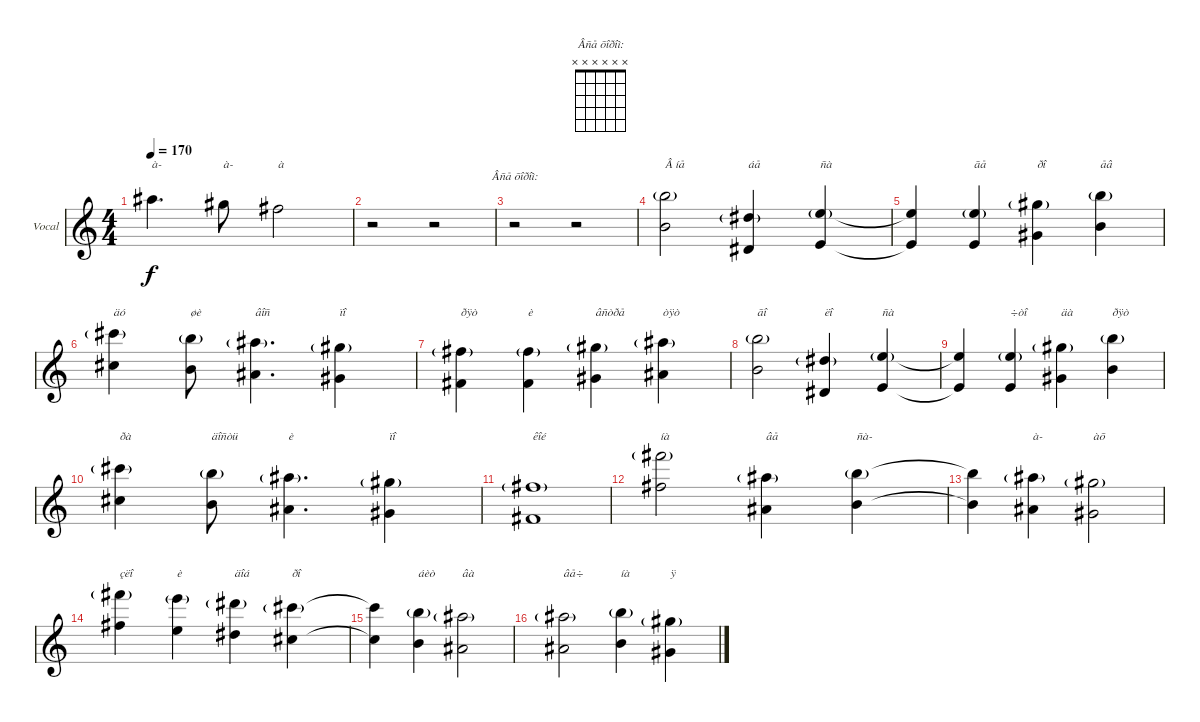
\bracketExtendMode groupsimilarinstruments
\firstSystemTrackNameOrientation horizontal
\otherSystemsTrackNameOrientation horizontal
\track ("Вокал" "Vocal") {instrument altosax}
\staff {score}
\tuning (Eb4 Bb3 Gb3 Db3 Ab2 Eb2)
\displaytranspose 12
\chord ("Âñå õîðîì:" x x x x x x)
\ts (4 4)
\tempo 170
\clef g2
\ks c
7.1.4{d txt "à-" dy f} 5.1.8{txt "à-"} 3.1.2{txt "à"} |
r.2 r.2 |
r.2{ch "Âñå õîðîì:"} r.2 |
(8.1{g} 5.3).2{txt "Â íå"} (5.2{g} 2.4).4{txt "áå"} (6.2{g} 3.4).4{txt "ñà"} |
(6.2{t} 3.4{t}).4 (6.2{g} 3.4).4{txt "ãå"} (5.1{g} 2.3).4{txt "ðî"} (8.1{g} 5.3).4{txt "åâ"} |
(10.1{g} 7.3).4{txt "äó"} (8.1{g} 5.3).8{txt "øè"} (7.1{g} 4.3).4{d txt "âîñ"} (10.2{g} 7.4).4{txt "ïî"} |
(8.2{g} 5.4).4{txt "ðÿò"} (8.2{g} 5.4).4{txt "è"} (10.2{g} 7.4).4{txt "âñòðå"} (12.2{g} 9.4).4{txt "òÿò"} |
(8.1{g} 5.3).2{txt "ãî"} (5.2{g} 2.4).4{txt "ëî"} (6.2{g} 3.4).4{txt "ñà"} |
(6.2{t} 3.4{t}).4 (6.2{g} 3.4).4{txt "÷òî"} (5.1{g} 2.3).4{txt "äà"} (8.1{g} 5.3).4{txt "ðÿò"} |
(10.1{g} 7.3).4{txt "ðà"} (8.1{g} 5.3).8{txt "äîñòü"} (7.1{g} 4.3).4{d txt "è"} (5.1{g} 2.3).4{txt "ïî"} |
(8.2{g} 5.4).1{txt "êîé"} |
(15.1{g} 12.3).2{txt "íà"} (7.1{g} 4.3).4{txt "âå"} (8.1{g} 5.3).4{txt "ñà-"} |
(8.1{t} 5.3{t}).4 (7.1{g} 4.3).4{txt "à-"} (5.1{g} 2.3).2{txt "àõ"} |
(15.1{g} 12.3).4{txt "çëî"} (13.1{g} 10.3).4{txt "è"} (12.1{g} 9.3).4{txt "äîá"} (10.1{g} 7.3).4{txt "ðî"} |
(10.1{t} 7.3{t}).4 (8.1{g} 5.3).4{txt "áèò"} (7.1{g} 4.3).2{txt "âà"} |
(7.1{g} 4.3).2{txt "âå÷"} (8.1{g} 5.3).4{txt "íà"} (5.1{g} 2.3).4{txt "ÿ"}
